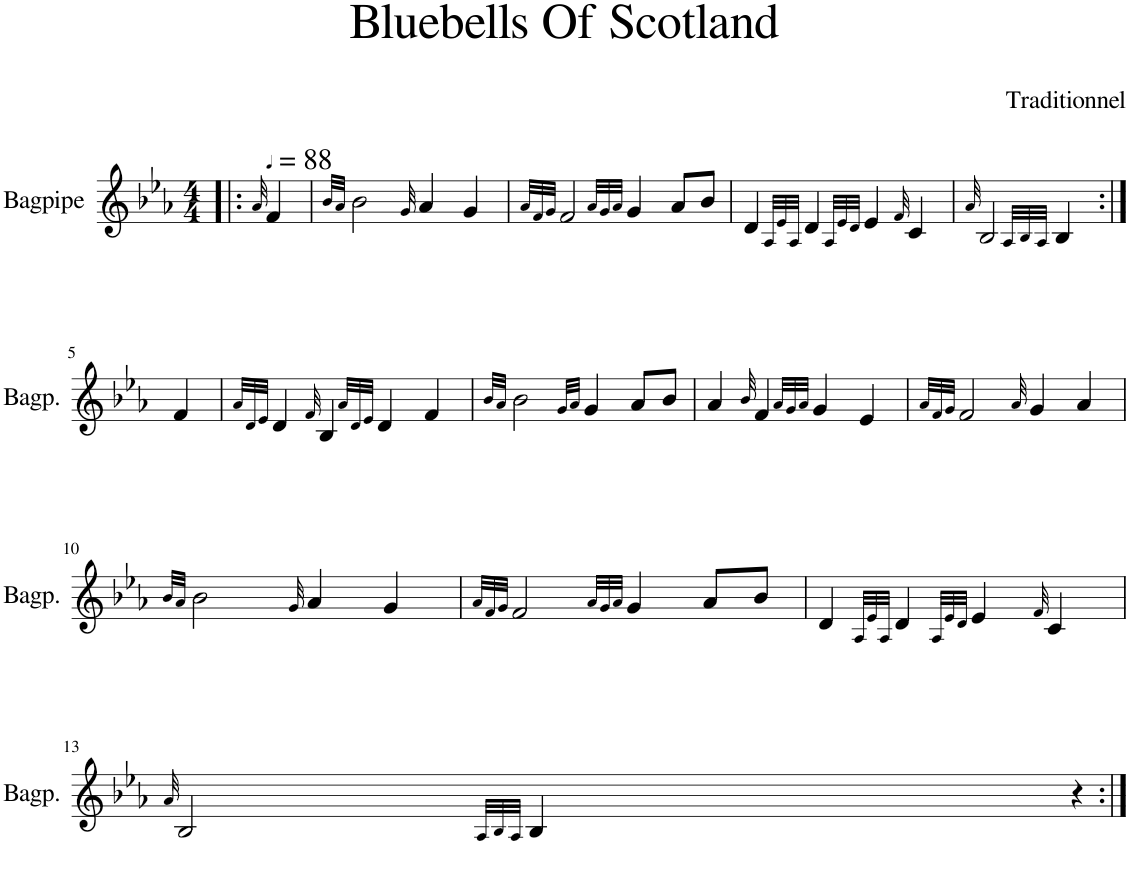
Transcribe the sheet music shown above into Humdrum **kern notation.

**kern
*part1
*staff1
*I"Bagpipe
*I'Bagp.
*clefG2
*Trd1c2
*k[b-e-a-]
*M4/4
*MM88
=!|:
32qa-/
4f/
=1
32qb-/LLL
32qa-/JJJ
2b-\
32qg/
4a-/
4g/
=2
32qa-/LLL
32qf/
32qg/JJJ
2f/
32qa-/LLL
32qg/
32qa-/JJJ
4g/
8a-/L
8b-/J
=3
4d/
32qA-/LLL
32qe-/
32qA-/JJJ
4d/
32qA-/LLL
32qe-/
32qd/JJJ
4e-/
32qf/
4c/
=4
32qa-/
2B-/
32qA-/LLL
32qB-/
32qA-/JJJ
4B-/
!!LO:LB:g=z
=5:|!
4f/
=6
32qa-/LLL
32qd/
32qe-/JJJ
4d/
32qf/
4B-/
32qa-/LLL
32qd/
32qe-/JJJ
4d/
4f/
=7
32qb-/LLL
32qa-/JJJ
2b-\
32qg/LLL
32qa-/JJJ
4g/
8a-/L
8b-/J
=8
4a-/
32qb-/
4f/
32qa-/LLL
32qg/
32qa-/JJJ
4g/
4e-/
=9
32qa-/LLL
32qf/
32qg/JJJ
2f/
32qa-/
4g/
4a-/
!!LO:LB:g=z
=10
32qb-/LLL
32qa-/JJJ
2b-\
32qg/
4a-/
4g/
=11
32qa-/LLL
32qf/
32qg/JJJ
2f/
32qa-/LLL
32qg/
32qa-/JJJ
4g/
8a-/L
8b-/J
=12
4d/
32qA-/LLL
32qe-/
32qA-/JJJ
4d/
32qA-/LLL
32qe-/
32qd/JJJ
4e-/
32qf/
4c/
!!LO:LB:g=z
=13
32qa-/
2B-/
32qA-/LLL
32qB-/
32qA-/JJJ
4B-/
4r
=:|!
*-
